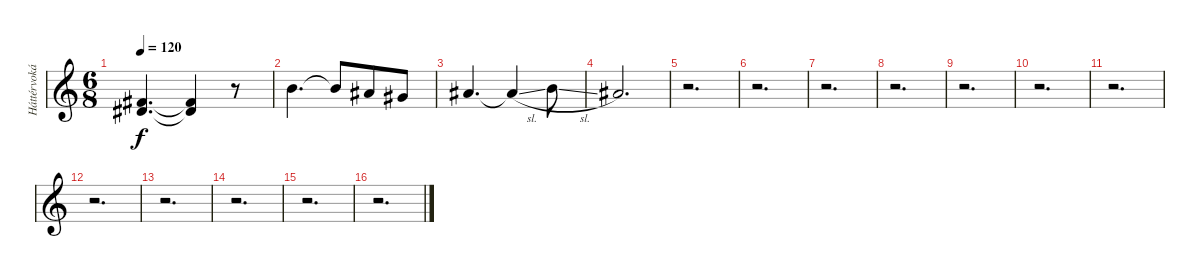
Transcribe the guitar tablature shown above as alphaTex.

\track ("Háttérvokál" "Háttérvoká") {instrument choiraahs}
\staff {score}
\tuning (E4 B3 G3 D3 A2 E2) {hide}
\ts (6 8)
\tempo 120
\clef g2
\ks c
(2.1 4.2).4{d dy f} (2.1{t} 4.2{t}).4 r.8 |
7.1.4{d} 7.1{t}.8 6.1.8 4.1.8 |
6.1.4{d} 6.1{sl t}.4 7.1{sl}.8 |
6.1.2{d} |
r.2{d} |
r.2{d} |
r.2{d} |
r.2{d} |
r.2{d} |
r.2{d} |
r.2{d} |
r.2{d} |
r.2{d} |
r.2{d} |
r.2{d} |
r.2{d}
